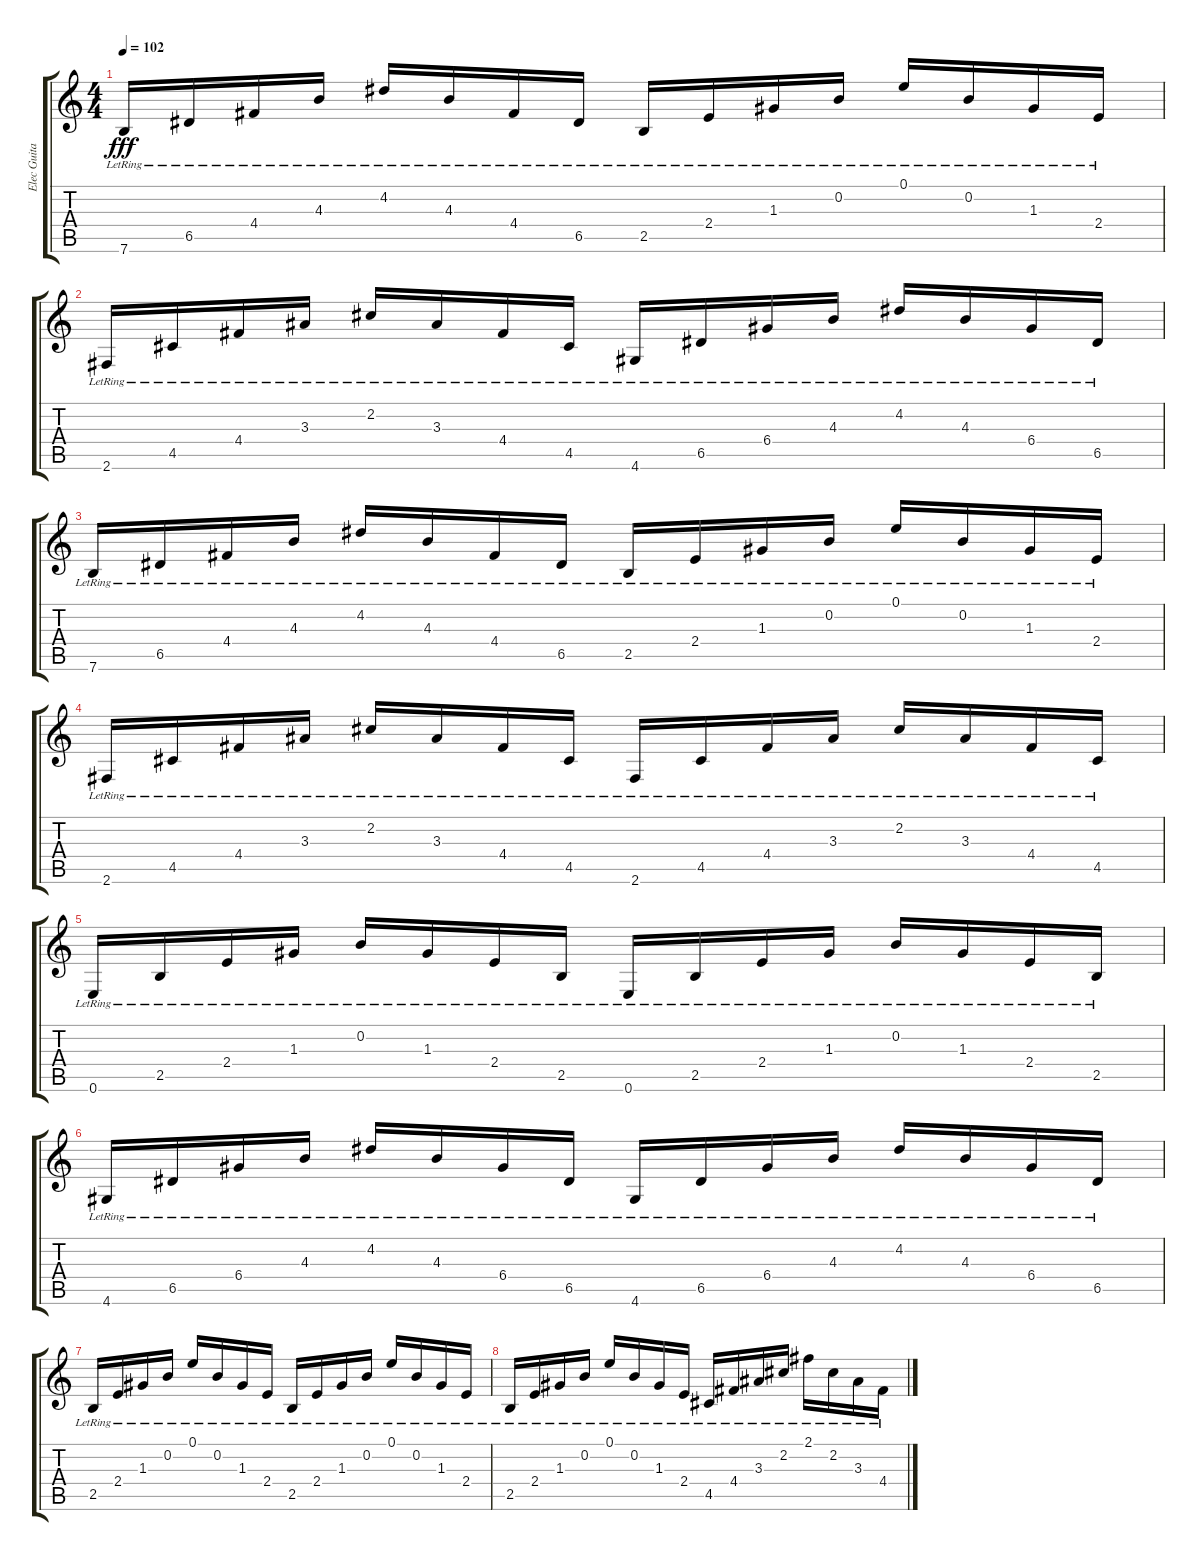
\track ("Elec Guitar" "Elec Guita") {instrument electricguitarclean}
\staff {score tabs}
\tuning (E4 B3 G3 D3 A2 E2) {hide}
\ts (4 4)
\tempo 102
\clef g2
\ks c
7.6{lr}.16{dy fff} 6.5{lr}.16 4.4{lr}.16 4.3{lr}.16 4.2{lr}.16 4.3{lr}.16 4.4{lr}.16 6.5{lr}.16 2.5{lr}.16 2.4{lr}.16 1.3{lr}.16 0.2{lr}.16 0.1{lr}.16 0.2{lr}.16 1.3{lr}.16 2.4{lr}.16 |
2.6{lr}.16 4.5{lr}.16 4.4{lr}.16 3.3{lr}.16 2.2{lr}.16 3.3{lr}.16 4.4{lr}.16 4.5{lr}.16 4.6{lr}.16 6.5{lr}.16 6.4{lr}.16 4.3{lr}.16 4.2{lr}.16 4.3{lr}.16 6.4{lr}.16 6.5{lr}.16 |
7.6{lr}.16 6.5{lr}.16 4.4{lr}.16 4.3{lr}.16 4.2{lr}.16 4.3{lr}.16 4.4{lr}.16 6.5{lr}.16 2.5{lr}.16 2.4{lr}.16 1.3{lr}.16 0.2{lr}.16 0.1{lr}.16 0.2{lr}.16 1.3{lr}.16 2.4{lr}.16 |
2.6{lr}.16 4.5{lr}.16 4.4{lr}.16 3.3{lr}.16 2.2{lr}.16 3.3{lr}.16 4.4{lr}.16 4.5{lr}.16 2.6{lr}.16 4.5{lr}.16 4.4{lr}.16 3.3{lr}.16 2.2{lr}.16 3.3{lr}.16 4.4{lr}.16 4.5{lr}.16 |
0.6{lr}.16 2.5{lr}.16 2.4{lr}.16 1.3{lr}.16 0.2{lr}.16 1.3{lr}.16 2.4{lr}.16 2.5{lr}.16 0.6{lr}.16 2.5{lr}.16 2.4{lr}.16 1.3{lr}.16 0.2{lr}.16 1.3{lr}.16 2.4{lr}.16 2.5{lr}.16 |
4.6{lr}.16 6.5{lr}.16 6.4{lr}.16 4.3{lr}.16 4.2{lr}.16 4.3{lr}.16 6.4{lr}.16 6.5{lr}.16 4.6{lr}.16 6.5{lr}.16 6.4{lr}.16 4.3{lr}.16 4.2{lr}.16 4.3{lr}.16 6.4{lr}.16 6.5{lr}.16 |
2.5{lr}.16 2.4{lr}.16 1.3{lr}.16 0.2{lr}.16 0.1{lr}.16 0.2{lr}.16 1.3{lr}.16 2.4{lr}.16 2.5{lr}.16 2.4{lr}.16 1.3{lr}.16 0.2{lr}.16 0.1{lr}.16 0.2{lr}.16 1.3{lr}.16 2.4{lr}.16 |
2.5{lr}.16 2.4{lr}.16 1.3{lr}.16 0.2{lr}.16 0.1{lr}.16 0.2{lr}.16 1.3{lr}.16 2.4{lr}.16 4.5{lr}.16 4.4{lr}.16 3.3{lr}.16 2.2{lr}.16 2.1{lr}.16 2.2{lr}.16 3.3{lr}.16 4.4{lr}.16
